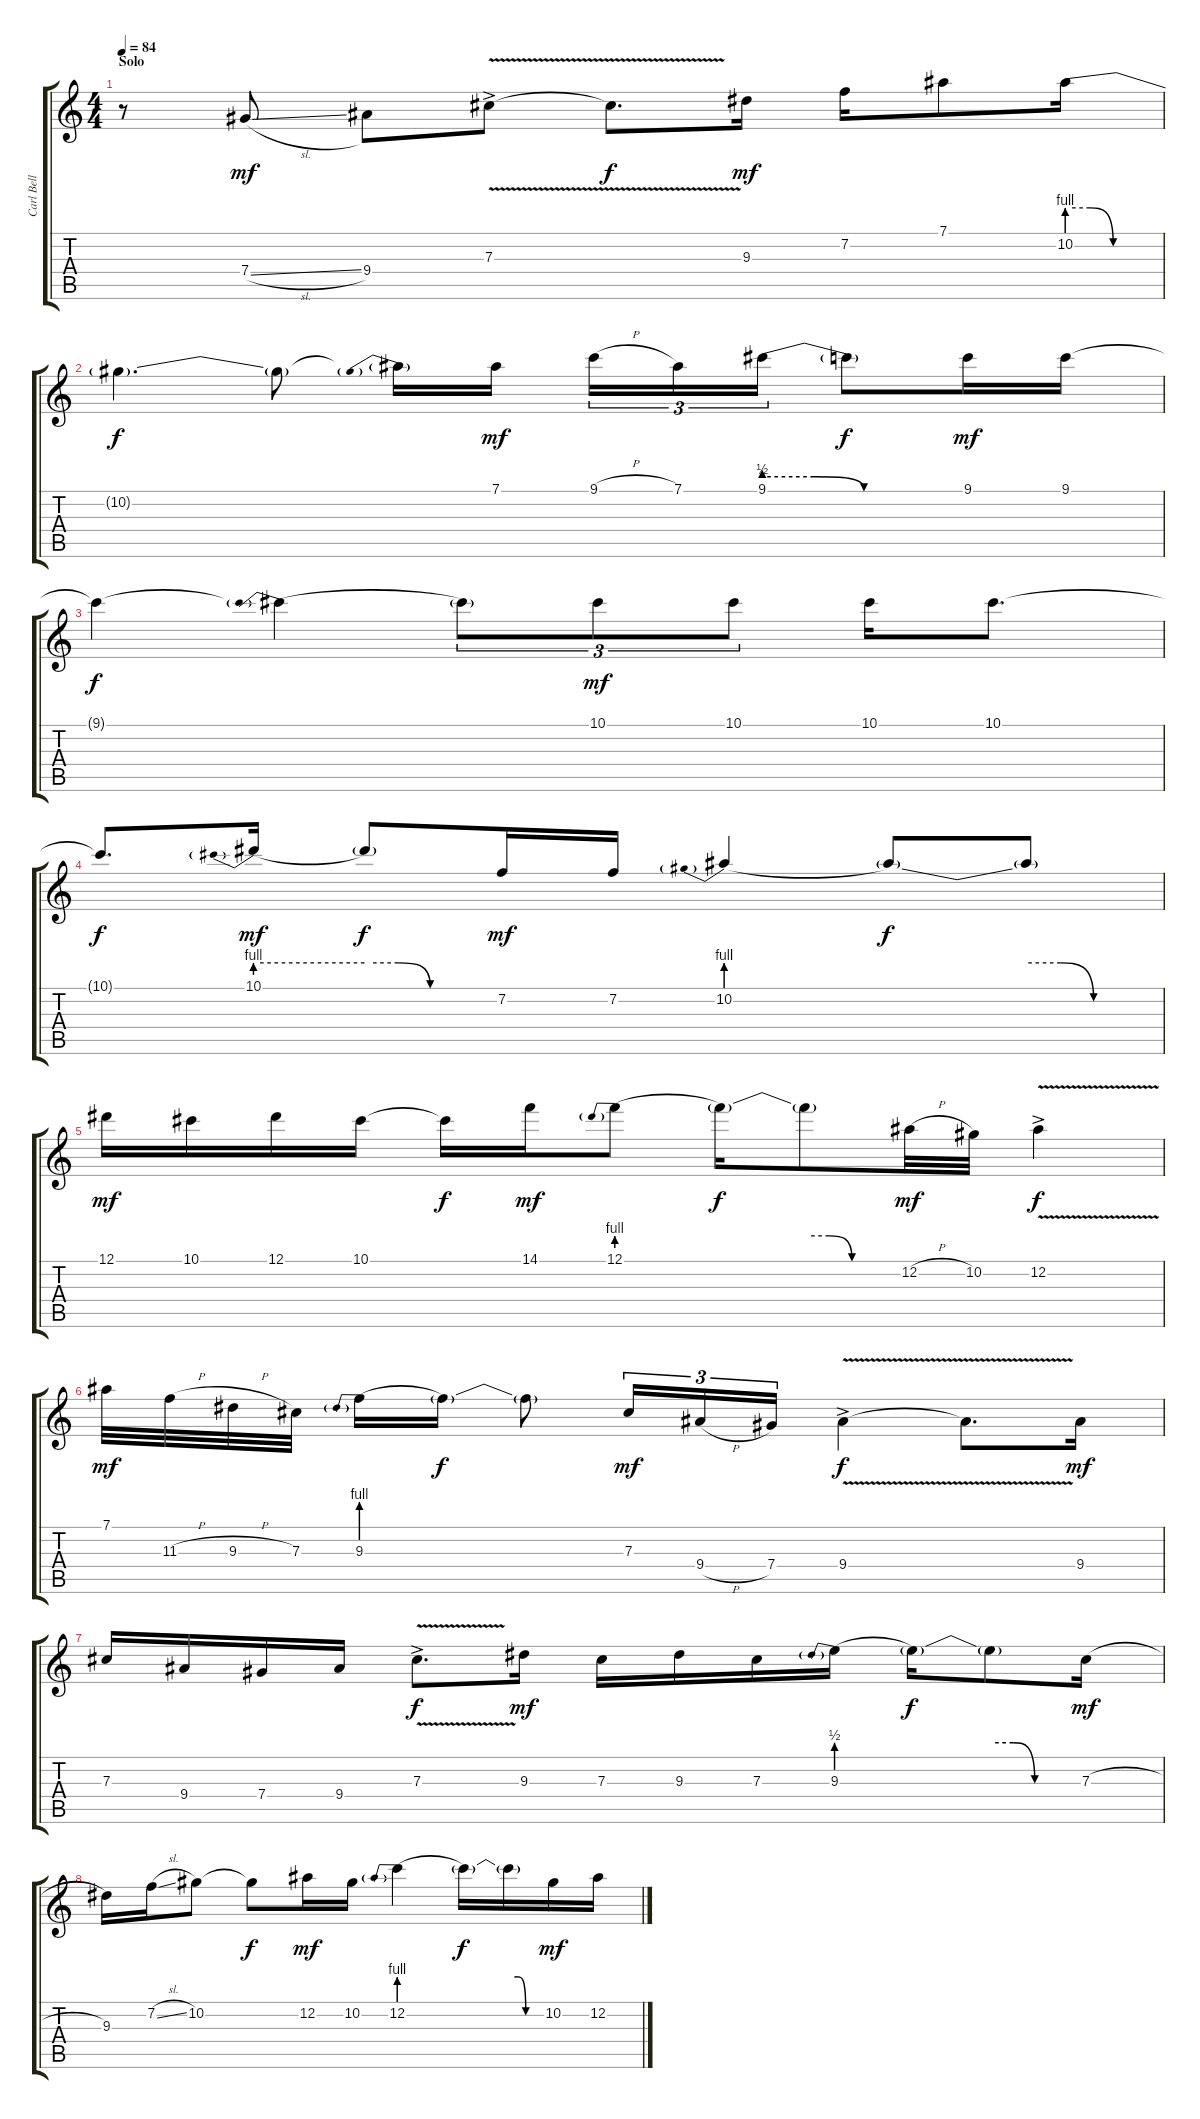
\track ("Carl Bell (Lead Guitar)" "Carl Bell ") {instrument distortionguitar}
\staff {score tabs}
\tuning (Eb4 Bb3 Gb3 Db3 Ab2 Eb2) {hide}
\ts (4 4)
\section ("" "Solo")
\tempo 84
\clef g2
\ks c
r.8{dy mf} 7.4{sl}.8 9.4.8 7.3{v ac}.8 7.3{t}.8{d dy f} 9.3.16{dy mf} 7.2.16 7.1.8 10.2{be (custom 0 4 15 4 30 0 60 0)}.16 |
10.2{t}.4{d dy f} 10.2{t}.8 10.2{be (prebend 0 4 60 4) t}.16 7.1.16{dy mf beam splitsecondary} 9.1{h}.16{tu (3 2) beam merge} 7.1.16{tu (3 2) beam merge} 9.1{be (custom 0 2 15 2 30 0 60 0)}.16{tu (3 2) beam split} 9.1{t}.8{dy f} 9.1.16{dy mf beam merge} 9.1.16 |
9.1{t}.4{dy f} 9.1{be (prebend 0 2 60 2) t}.4 9.1{t}.8{tu (3 2)} 10.1.8{tu (3 2) dy mf beam merge} 10.1.8{tu (3 2)} 10.1.16 10.1.8{d} |
10.1{t}.8{d dy f beam Up} 10.1{be (prebend 0 4 60 4)}.16{dy mf beam Up} 10.1{be (custom 0 4 15 4 30 0 60 0) t}.8{dy f beam Up} 7.2.16{dy mf beam Up beam merge} 7.2.16{beam Up} 10.2{be (prebend 0 4 60 4)}.4{beam Up} 10.2{t}.8{dy f beam Up} 10.2{be (custom 0 4 15 4 30 0 60 0) t}.8{beam Up} |
12.1.16{dy mf} 10.1.16 12.1.16 10.1.16 10.1{t}.16{dy f} 14.1.16{dy mf} 12.1{be (prebend 0 4 60 4)}.8 12.1{t}.16{dy f} 12.1{be (custom 0 4 15 4 30 0 60 0) t}.8 12.2{h}.32{dy mf} 10.2.32 12.2{v ac}.4{dy f} |
7.1.32{dy mf} 11.3{h}.32 9.3{h}.32 7.3.32{beam split} 9.3{be (prebend 0 4 60 4)}.16{beam merge} 9.3{t}.16{dy f} 9.3{t}.8 7.3.16{tu (3 2) dy mf} 9.4{h}.16{tu (3 2) beam merge} 7.4.16{tu (3 2)} 9.4{v ac}.4{dy f beam Down} 9.4{t}.8{d beam Down} 9.4.16{dy mf beam Down} |
7.3.16 9.4.16 7.4.16 9.4.16 7.3{v ac}.8{d dy f} 9.3.16{dy mf} 7.3.16 9.3.16 7.3.16 9.3{be (prebend 0 2 60 2)}.16 9.3{t}.16{dy f} 9.3{be (custom 0 2 15 2 30 0 60 0) t}.8 7.3{h}.16{dy mf} |
9.3.16 7.2{sl}.16 10.2.8 10.2{t}.8{dy f} 12.2.16{dy mf} 10.2.16 12.2{be (prebend 0 4 60 4)}.4 12.2{t}.16{dy f} 12.2{be (custom 0 4 15 4 30 0 60 0) t}.16 10.2.16{dy mf} 12.2.16
